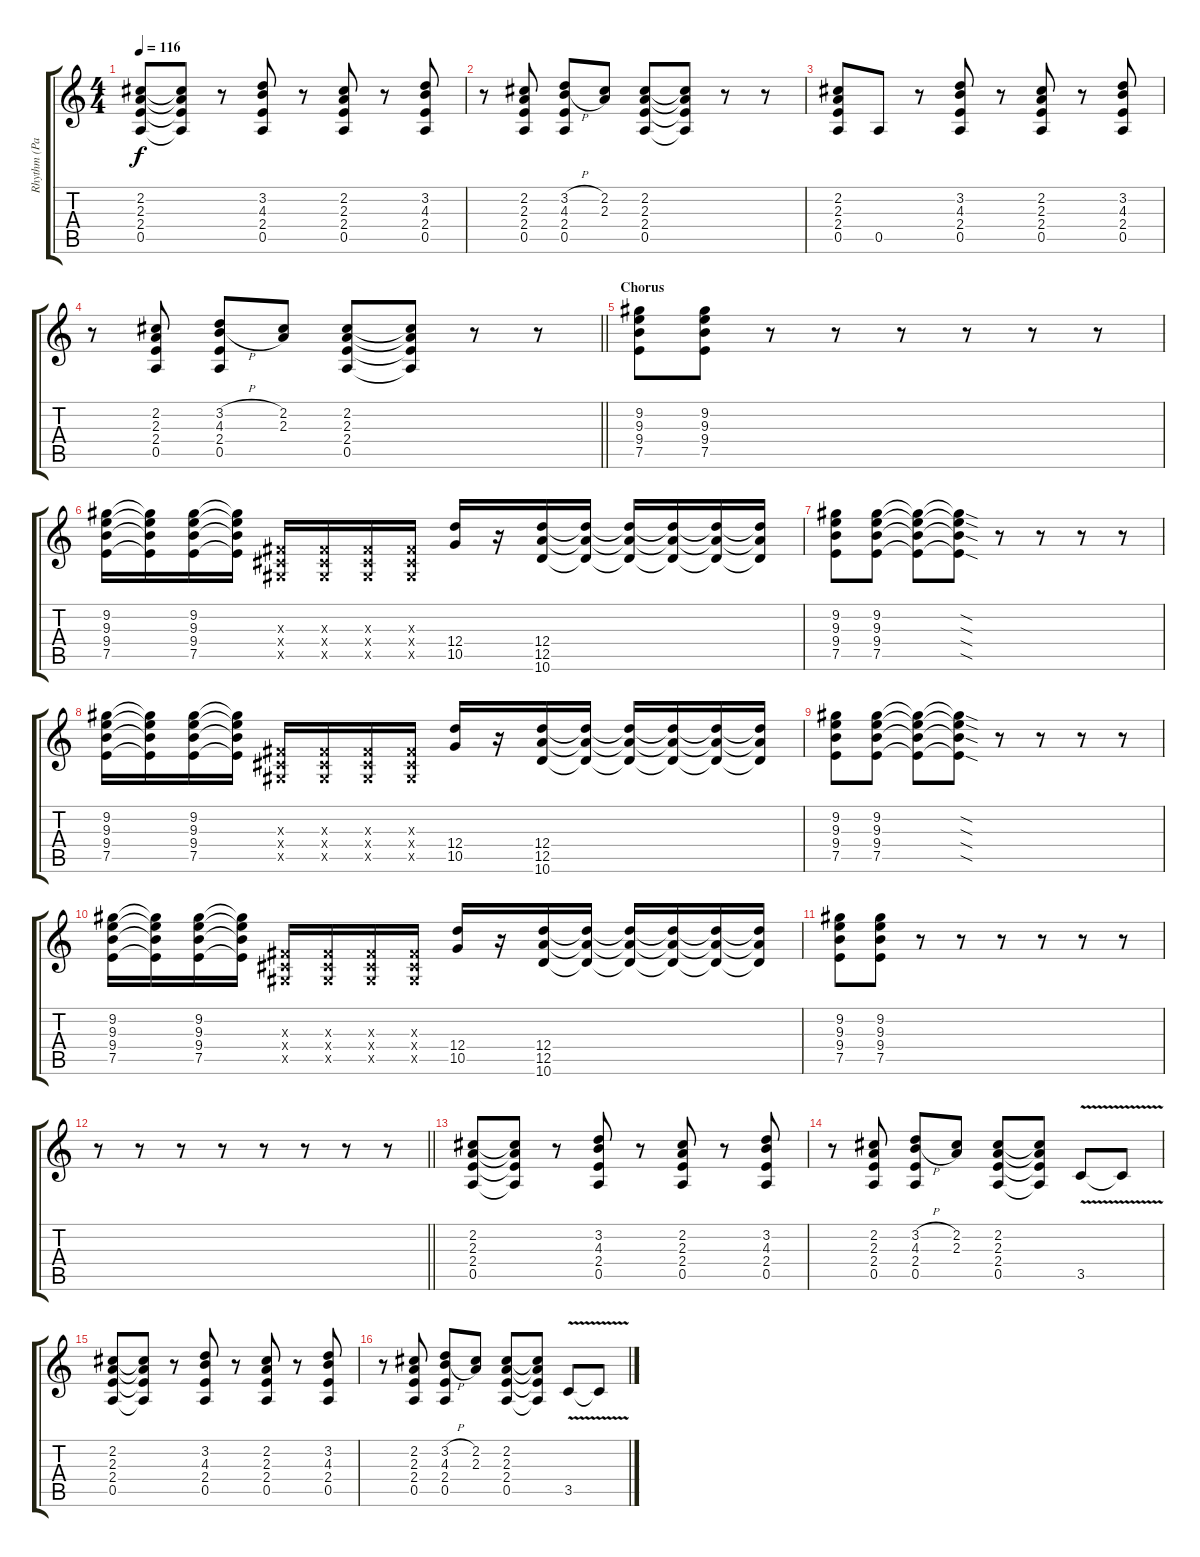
\track ("Rhythm (Paul Stanley)" "Rhythm (Pa") {instrument distortionguitar}
\staff {score tabs}
\tuning (E4 B3 G3 D3 A2 E2) {hide}
\ts (4 4)
\tempo 116
\clef g2
\ks c
(2.2 2.3 2.4 0.5).8{dy f} (2.2{t} 2.3{t} 2.4{t} 0.5{t}).8 r.8 (3.2 4.3 2.4 0.5).8 r.8 (2.2 2.3 2.4 0.5).8 r.8 (3.2 4.3 2.4 0.5).8 |
r.8 (2.2 2.3 2.4 0.5).8 (3.2{h} 4.3{h} 2.4 0.5).8 (2.2 2.3).8 (2.2 2.3 2.4 0.5).8 (2.2{t} 2.3{t} 2.4{t} 0.5{t}).8 r.8 r.8 |
(2.2 2.3 2.4 0.5).8 0.5.8 r.8 (3.2 4.3 2.4 0.5).8 r.8 (2.2 2.3 2.4 0.5).8 r.8 (3.2 4.3 2.4 0.5).8 |
\barLineRight lightlight
r.8 (2.2 2.3 2.4 0.5).8 (3.2{h} 4.3{h} 2.4 0.5).8 (2.2 2.3).8 (2.2 2.3 2.4 0.5).8 (2.2{t} 2.3{t} 2.4{t} 0.5{t}).8 r.8 r.8 |
\section ("" "Chorus")
(9.2 9.3 9.4 7.5).8 (9.2 9.3 9.4 7.5).8 r.8 r.8 r.8 r.8 r.8 r.8 |
(9.2 9.3 9.4 7.5).16 (9.2{t} 9.3{t} 9.4{t} 7.5{t}).16 (9.2 9.3 9.4 7.5).16 (9.2{t} 9.3{t} 9.4{t} 7.5{t}).16 (-1.3{x} -1.4{x} -1.5{x}).16 (-1.3{x} -1.4{x} -1.5{x}).16 (-1.3{x} -1.4{x} -1.5{x}).16 (-1.3{x} -1.4{x} -1.5{x}).16 (12.4 10.5).16 r.16 (12.4 12.5 10.6).16 (12.4{t} 12.5{t} 10.6{t}).16 (12.4{t} 12.5{t} 10.6{t}).16 (12.4{t} 12.5{t} 10.6{t}).16 (12.4{t} 12.5{t} 10.6{t}).16 (12.4{t} 12.5{t} 10.6{t}).16 |
(9.2 9.3 9.4 7.5).8 (9.2 9.3 9.4 7.5).8 (9.2{t} 9.3{t} 9.4{t} 7.5{t}).8 (9.2{sod t} 9.3{sod t} 9.4{sod t} 7.5{sod t}).8 r.8 r.8 r.8 r.8 |
(9.2 9.3 9.4 7.5).16 (9.2{t} 9.3{t} 9.4{t} 7.5{t}).16 (9.2 9.3 9.4 7.5).16 (9.2{t} 9.3{t} 9.4{t} 7.5{t}).16 (-1.3{x} -1.4{x} -1.5{x}).16 (-1.3{x} -1.4{x} -1.5{x}).16 (-1.3{x} -1.4{x} -1.5{x}).16 (-1.3{x} -1.4{x} -1.5{x}).16 (12.4 10.5).16 r.16 (12.4 12.5 10.6).16 (12.4{t} 12.5{t} 10.6{t}).16 (12.4{t} 12.5{t} 10.6{t}).16 (12.4{t} 12.5{t} 10.6{t}).16 (12.4{t} 12.5{t} 10.6{t}).16 (12.4{t} 12.5{t} 10.6{t}).16 |
(9.2 9.3 9.4 7.5).8 (9.2 9.3 9.4 7.5).8 (9.2{t} 9.3{t} 9.4{t} 7.5{t}).8 (9.2{sod t} 9.3{sod t} 9.4{sod t} 7.5{sod t}).8 r.8 r.8 r.8 r.8 |
(9.2 9.3 9.4 7.5).16 (9.2{t} 9.3{t} 9.4{t} 7.5{t}).16 (9.2 9.3 9.4 7.5).16 (9.2{t} 9.3{t} 9.4{t} 7.5{t}).16 (-1.3{x} -1.4{x} -1.5{x}).16 (-1.3{x} -1.4{x} -1.5{x}).16 (-1.3{x} -1.4{x} -1.5{x}).16 (-1.3{x} -1.4{x} -1.5{x}).16 (12.4 10.5).16 r.16 (12.4 12.5 10.6).16 (12.4{t} 12.5{t} 10.6{t}).16 (12.4{t} 12.5{t} 10.6{t}).16 (12.4{t} 12.5{t} 10.6{t}).16 (12.4{t} 12.5{t} 10.6{t}).16 (12.4{t} 12.5{t} 10.6{t}).16 |
(9.2 9.3 9.4 7.5).8 (9.2 9.3 9.4 7.5).8 r.8 r.8 r.8 r.8 r.8 r.8 |
\barLineRight lightlight
r.8 r.8 r.8 r.8 r.8 r.8 r.8 r.8 |
(2.2 2.3 2.4 0.5).8 (2.2{t} 2.3{t} 2.4{t} 0.5{t}).8 r.8 (3.2 4.3 2.4 0.5).8 r.8 (2.2 2.3 2.4 0.5).8 r.8 (3.2 4.3 2.4 0.5).8 |
r.8 (2.2 2.3 2.4 0.5).8 (3.2{h} 4.3{h} 2.4 0.5).8 (2.2 2.3).8 (2.2 2.3 2.4 0.5).8 (2.2{t} 2.3{t} 2.4{t} 0.5{t}).8 3.5{v}.8 3.5{t}.8 |
(2.2 2.3 2.4 0.5).8 (2.2{t} 2.3{t} 2.4{t} 0.5{t}).8 r.8 (3.2 4.3 2.4 0.5).8 r.8 (2.2 2.3 2.4 0.5).8 r.8 (3.2 4.3 2.4 0.5).8 |
r.8 (2.2 2.3 2.4 0.5).8 (3.2{h} 4.3{h} 2.4 0.5).8 (2.2 2.3).8 (2.2 2.3 2.4 0.5).8 (2.2{t} 2.3{t} 2.4{t} 0.5{t}).8 3.5{v}.8 3.5{t}.8
